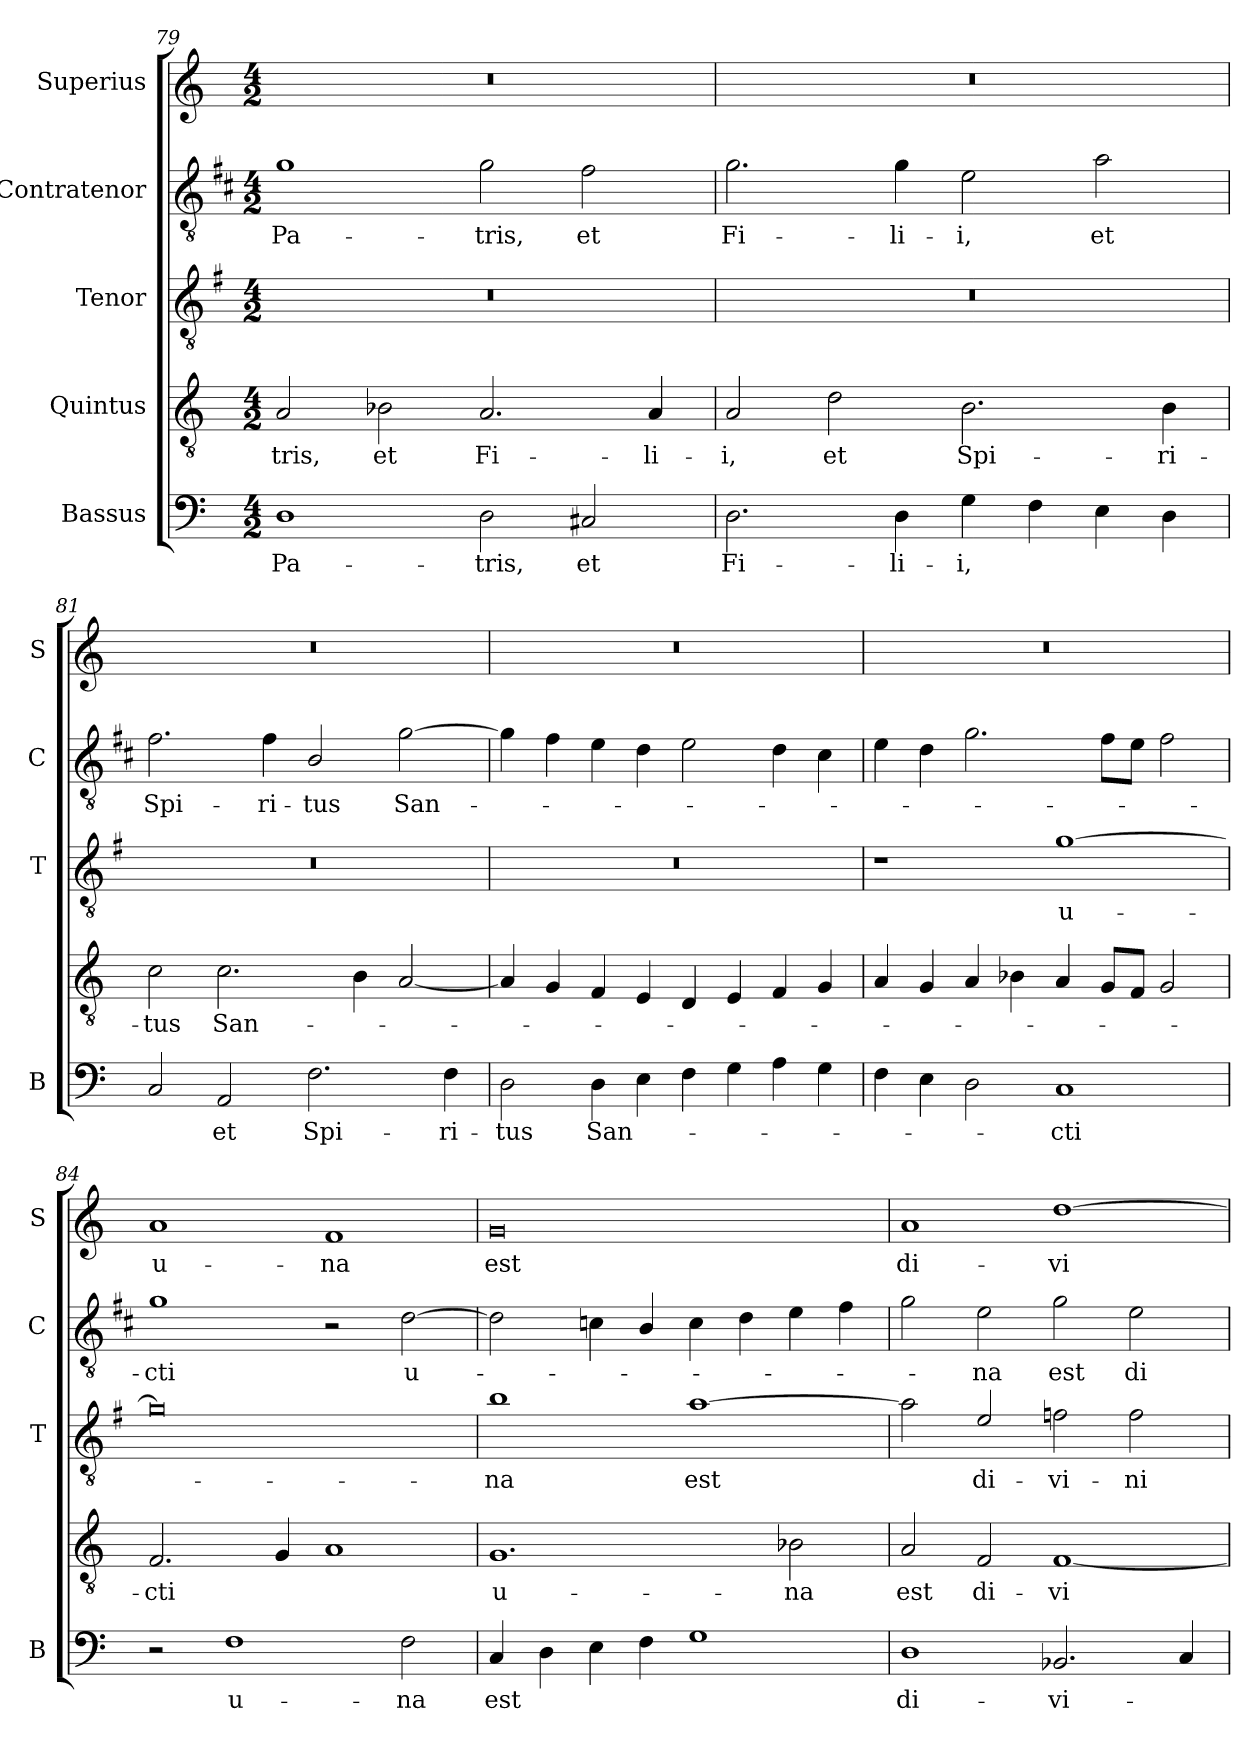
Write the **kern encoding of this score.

**kern	**text	**kern	**text	**kern	**text	**kern	**text	**kern	**text
*part5	*part5	*part4	*part4	*part3	*part3	*part2	*part2	*part1	*part1
*staff5	*staff5	*staff4	*staff4	*staff3	*staff3	*staff2	*staff2	*staff1	*staff1
*I"Bassus	*	*I"Quintus	*	*I"Tenor	*	*I"Contratenor	*	*I"Superius	*
*I'B	*	*	*	*I'T	*	*I'C	*	*I'S	*
!!LO:LB:g=z
*clefF4	*	*clefGv2	*	*clefGv2	*	*clefGv2	*	*clefG2	*
*	*	*	*	*ITrd4c7	*	*ITrd1c2	*	*	*
*k[]	*	*k[]	*	*k[]	*	*k[]	*	*k[]	*
*C:	*	*C:	*	*C:	*	*C:	*	*C:	*
*M4/2	*	*M4/2	*	*M4/2	*	*M4/2	*	*M4/2	*
=79	=79	=79	=79	=79	=79	=79	=79	=79	=79
!	!LO:LY:b	!	!LO:LY:b	!	!	!	!LO:LY:b	!	!
1D	Pa-	2A/	-tris,	0r	.	1f	Pa-	0r	.
!	!	!	!LO:LY:b	!	!	!	!	!	!
.	.	2B-X\	et	.	.	.	.	.	.
!	!LO:LY:b	!	!LO:LY:b	!	!	!	!LO:LY:b	!	!
2D\	-tris,	2.A/	Fi-	.	.	2f\	-tris,	.	.
!	!LO:LY:b	!	!	!	!	!	!LO:LY:b	!	!
2C#X/	et	.	.	.	.	2e\	et	.	.
!	!	!	!LO:LY:b	!	!	!	!	!	!
.	.	4A/	-li-	.	.	.	.	.	.
=80	=80	=80	=80	=80	=80	=80	=80	=80	=80
!	!LO:LY:b	!	!LO:LY:b	!	!	!	!LO:LY:b	!	!
2.D\	Fi-	2A/	-i,	0r	.	2.f\	Fi-	0r	.
!	!	!	!LO:LY:b	!	!	!	!	!	!
.	.	2d\	et	.	.	.	.	.	.
!	!LO:LY:b	!	!	!	!	!	!LO:LY:b	!	!
4D\	-li-	.	.	.	.	4f\	-li-	.	.
!	!LO:LY:b	!	!LO:LY:b	!	!	!	!LO:LY:b	!	!
4G\	-i,	2.B\	Spi-	.	.	2d\	-i,	.	.
4F\	.	.	.	.	.	.	.	.	.
!	!	!	!	!	!	!	!LO:LY:b	!	!
4E\	.	.	.	.	.	2g\	et	.	.
!	!	!	!LO:LY:b	!	!	!	!	!	!
4D\	.	4B\	-ri-	.	.	.	.	.	.
=81	=81	=81	=81	=81	=81	=81	=81	=81	=81
!	!	!	!LO:LY:b	!	!	!	!LO:LY:b	!	!
2C/	.	2c\	-tus	0r	.	2.e\	Spi-	0r	.
!	!LO:LY:b	!	!LO:LY:b	!	!	!	!	!	!
2AA/	et	2.c\	San-	.	.	.	.	.	.
!	!	!	!	!	!	!	!LO:LY:b	!	!
.	.	.	.	.	.	4e\	-ri-	.	.
!	!LO:LY:b	!	!	!	!	!	!LO:LY:b	!	!
2.F\	Spi-	.	.	.	.	2A/	-tus	.	.
.	.	4B\	.	.	.	.	.	.	.
!	!	!	!	!	!	!	!LO:LY:b	!	!
.	.	[2A/	.	.	.	[2f\	San-	.	.
!	!LO:LY:b	!	!	!	!	!	!	!	!
4F\	-ri-	.	.	.	.	.	.	.	.
=82	=82	=82	=82	=82	=82	=82	=82	=82	=82
!	!LO:LY:b	!	!	!	!	!	!	!	!
2D\	-tus	4A/]	.	0r	.	4f\]	.	0r	.
.	.	4G/	.	.	.	4e\	.	.	.
!	!LO:LY:b	!	!	!	!	!	!	!	!
4D\	San-	4F/	.	.	.	4d\	.	.	.
4E\	.	4E/	.	.	.	4c\	.	.	.
4F\	.	4D/	.	.	.	2d\	.	.	.
4G\	.	4E/	.	.	.	.	.	.	.
4A\	.	4F/	.	.	.	4c\	.	.	.
4G\	.	4G/	.	.	.	4B\	.	.	.
=83	=83	=83	=83	=83	=83	=83	=83	=83	=83
4F\	.	4A/	.	1r	.	4d\	.	0r	.
4E\	.	4G/	.	.	.	4c\	.	.	.
2D\	.	4A/	.	.	.	2.f\	.	.	.
.	.	4B-X\	.	.	.	.	.	.	.
!	!LO:LY:b	!	!	!	!LO:LY:b	!	!	!	!
1C	-cti	4A/	.	[1c	u-	.	.	.	.
.	.	8G/L	.	.	.	8e\L	.	.	.
.	.	8F/J	.	.	.	8d\J	.	.	.
.	.	2G/	.	.	.	2e\	.	.	.
=84	=84	=84	=84	=84	=84	=84	=84	=84	=84
!	!	!	!LO:LY:b	!	!	!	!LO:LY:b	!	!LO:LY:b
2r	.	2.F/	-cti	0c]	.	1f	-cti	1a	u-
!	!LO:LY:b	!	!	!	!	!	!	!	!
1F	u-	.	.	.	.	.	.	.	.
.	.	4G/	.	.	.	.	.	.	.
!	!	!	!	!	!	!	!	!	!LO:LY:b
.	.	1A	.	.	.	2r	.	1f	-na
!	!LO:LY:b	!	!	!	!	!	!LO:LY:b	!	!
2F\	-na	.	.	.	.	[2c\	u-	.	.
!!LO:PB:g=z
=85	=85	=85	=85	=85	=85	=85	=85	=85	=85
!	!LO:LY:b	!	!LO:LY:b	!	!LO:LY:b	!	!	!	!LO:LY:b
4C/	est	1.G	u-	1e	-na	2c\]	.	0g	est
4D\	.	.	.	.	.	.	.	.	.
4E\	.	.	.	.	.	4B-X\	.	.	.
4F\	.	.	.	.	.	4A/	.	.	.
!	!	!	!	!	!LO:LY:b	!	!	!	!
1G	.	.	.	[1d	est	4B-\	.	.	.
.	.	.	.	.	.	4c\	.	.	.
!	!	!	!LO:LY:b	!	!	!	!	!	!
.	.	2B-X\	-na	.	.	4d\	.	.	.
.	.	.	.	.	.	4e\	.	.	.
=86	=86	=86	=86	=86	=86	=86	=86	=86	=86
!	!LO:LY:b	!	!LO:LY:b	!	!	!	!	!	!LO:LY:b
1D	di-	2A/	est	2d\]	.	2f\	.	1a	di-
!	!	!	!LO:LY:b	!	!LO:LY:b	!	!LO:LY:b	!	!
.	.	2F/	di-	2A/	di-	2d\	-na	.	.
!	!LO:LY:b	!	!LO:LY:b	!	!LO:LY:b	!	!LO:LY:b	!	!LO:LY:b
2.BB-X/	-vi-	[1F	-vi-	2B-X\	-vi-	2f\	est	[1dd	-vi-
!	!	!	!	!	!LO:LY:b	!	!LO:LY:b	!	!
.	.	.	.	2B-\	-ni-	2d\	di-	.	.
4C/	.	.	.	.	.	.	.	.	.
=	=	=	=	=	=	=	=	=	=
*-	*-	*-	*-	*-	*-	*-	*-	*-	*-
